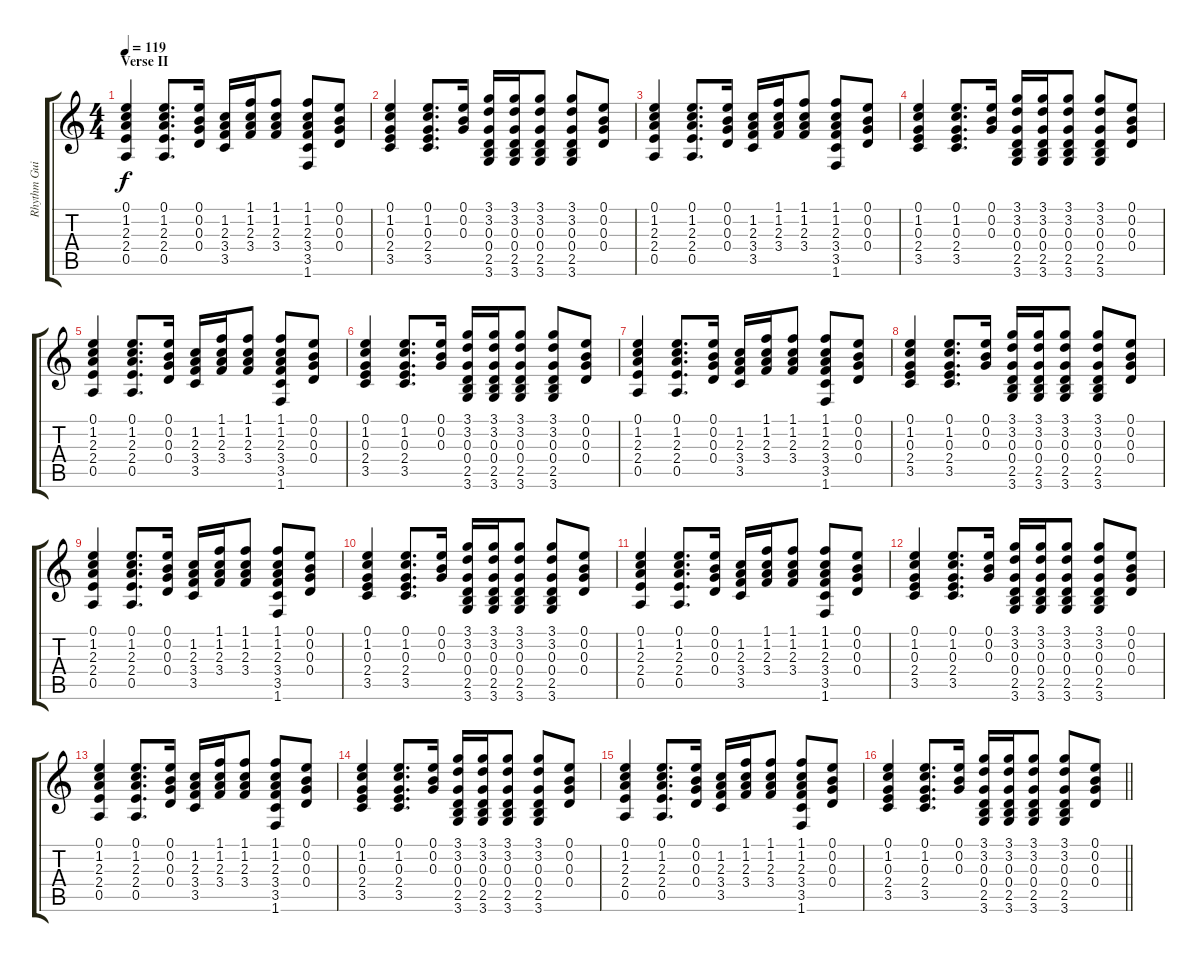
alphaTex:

\track ("Rhythm Guitar" "Rhythm Gui") {instrument acousticguitarsteel}
\staff {score tabs}
\tuning (E4 B3 G3 D3 A2 E2) {hide}
\ts (4 4)
\section ("" "Verse II")
\tempo 119
\clef g2
\ks c
(0.1 1.2 2.3 2.4 0.5).4{dy f} (0.1 1.2 2.3 2.4 0.5).8{d} (0.1 0.2 0.3 0.4).16 (1.2 2.3 3.4 3.5).16 (1.1 1.2 2.3 3.4).16 (1.1 1.2 2.3 3.4).8 (1.1 1.2 2.3 3.4 3.5 1.6).8 (0.1 0.2 0.3 0.4).8 |
(0.1 1.2 0.3 2.4 3.5).4 (0.1 1.2 0.3 2.4 3.5).8{d} (0.1 0.2 0.3).16 (3.1 3.2 0.3 0.4 2.5 3.6).16 (3.1 3.2 0.3 0.4 2.5 3.6).16 (3.1 3.2 0.3 0.4 2.5 3.6).8 (3.1 3.2 0.3 0.4 2.5 3.6).8 (0.1 0.2 0.3 0.4).8 |
(0.1 1.2 2.3 2.4 0.5).4 (0.1 1.2 2.3 2.4 0.5).8{d} (0.1 0.2 0.3 0.4).16 (1.2 2.3 3.4 3.5).16 (1.1 1.2 2.3 3.4).16 (1.1 1.2 2.3 3.4).8 (1.1 1.2 2.3 3.4 3.5 1.6).8 (0.1 0.2 0.3 0.4).8 |
(0.1 1.2 0.3 2.4 3.5).4 (0.1 1.2 0.3 2.4 3.5).8{d} (0.1 0.2 0.3).16 (3.1 3.2 0.3 0.4 2.5 3.6).16 (3.1 3.2 0.3 0.4 2.5 3.6).16 (3.1 3.2 0.3 0.4 2.5 3.6).8 (3.1 3.2 0.3 0.4 2.5 3.6).8 (0.1 0.2 0.3 0.4).8 |
(0.1 1.2 2.3 2.4 0.5).4 (0.1 1.2 2.3 2.4 0.5).8{d} (0.1 0.2 0.3 0.4).16 (1.2 2.3 3.4 3.5).16 (1.1 1.2 2.3 3.4).16 (1.1 1.2 2.3 3.4).8 (1.1 1.2 2.3 3.4 3.5 1.6).8 (0.1 0.2 0.3 0.4).8 |
(0.1 1.2 0.3 2.4 3.5).4 (0.1 1.2 0.3 2.4 3.5).8{d} (0.1 0.2 0.3).16 (3.1 3.2 0.3 0.4 2.5 3.6).16 (3.1 3.2 0.3 0.4 2.5 3.6).16 (3.1 3.2 0.3 0.4 2.5 3.6).8 (3.1 3.2 0.3 0.4 2.5 3.6).8 (0.1 0.2 0.3 0.4).8 |
(0.1 1.2 2.3 2.4 0.5).4 (0.1 1.2 2.3 2.4 0.5).8{d} (0.1 0.2 0.3 0.4).16 (1.2 2.3 3.4 3.5).16 (1.1 1.2 2.3 3.4).16 (1.1 1.2 2.3 3.4).8 (1.1 1.2 2.3 3.4 3.5 1.6).8 (0.1 0.2 0.3 0.4).8 |
(0.1 1.2 0.3 2.4 3.5).4 (0.1 1.2 0.3 2.4 3.5).8{d} (0.1 0.2 0.3).16 (3.1 3.2 0.3 0.4 2.5 3.6).16 (3.1 3.2 0.3 0.4 2.5 3.6).16 (3.1 3.2 0.3 0.4 2.5 3.6).8 (3.1 3.2 0.3 0.4 2.5 3.6).8 (0.1 0.2 0.3 0.4).8 |
(0.1 1.2 2.3 2.4 0.5).4 (0.1 1.2 2.3 2.4 0.5).8{d} (0.1 0.2 0.3 0.4).16 (1.2 2.3 3.4 3.5).16 (1.1 1.2 2.3 3.4).16 (1.1 1.2 2.3 3.4).8 (1.1 1.2 2.3 3.4 3.5 1.6).8 (0.1 0.2 0.3 0.4).8 |
(0.1 1.2 0.3 2.4 3.5).4 (0.1 1.2 0.3 2.4 3.5).8{d} (0.1 0.2 0.3).16 (3.1 3.2 0.3 0.4 2.5 3.6).16 (3.1 3.2 0.3 0.4 2.5 3.6).16 (3.1 3.2 0.3 0.4 2.5 3.6).8 (3.1 3.2 0.3 0.4 2.5 3.6).8 (0.1 0.2 0.3 0.4).8 |
(0.1 1.2 2.3 2.4 0.5).4 (0.1 1.2 2.3 2.4 0.5).8{d} (0.1 0.2 0.3 0.4).16 (1.2 2.3 3.4 3.5).16 (1.1 1.2 2.3 3.4).16 (1.1 1.2 2.3 3.4).8 (1.1 1.2 2.3 3.4 3.5 1.6).8 (0.1 0.2 0.3 0.4).8 |
(0.1 1.2 0.3 2.4 3.5).4 (0.1 1.2 0.3 2.4 3.5).8{d} (0.1 0.2 0.3).16 (3.1 3.2 0.3 0.4 2.5 3.6).16 (3.1 3.2 0.3 0.4 2.5 3.6).16 (3.1 3.2 0.3 0.4 2.5 3.6).8 (3.1 3.2 0.3 0.4 2.5 3.6).8 (0.1 0.2 0.3 0.4).8 |
(0.1 1.2 2.3 2.4 0.5).4 (0.1 1.2 2.3 2.4 0.5).8{d} (0.1 0.2 0.3 0.4).16 (1.2 2.3 3.4 3.5).16 (1.1 1.2 2.3 3.4).16 (1.1 1.2 2.3 3.4).8 (1.1 1.2 2.3 3.4 3.5 1.6).8 (0.1 0.2 0.3 0.4).8 |
(0.1 1.2 0.3 2.4 3.5).4 (0.1 1.2 0.3 2.4 3.5).8{d} (0.1 0.2 0.3).16 (3.1 3.2 0.3 0.4 2.5 3.6).16 (3.1 3.2 0.3 0.4 2.5 3.6).16 (3.1 3.2 0.3 0.4 2.5 3.6).8 (3.1 3.2 0.3 0.4 2.5 3.6).8 (0.1 0.2 0.3 0.4).8 |
(0.1 1.2 2.3 2.4 0.5).4 (0.1 1.2 2.3 2.4 0.5).8{d} (0.1 0.2 0.3 0.4).16 (1.2 2.3 3.4 3.5).16 (1.1 1.2 2.3 3.4).16 (1.1 1.2 2.3 3.4).8 (1.1 1.2 2.3 3.4 3.5 1.6).8 (0.1 0.2 0.3 0.4).8 |
\barLineRight lightlight
(0.1 1.2 0.3 2.4 3.5).4 (0.1 1.2 0.3 2.4 3.5).8{d} (0.1 0.2 0.3).16 (3.1 3.2 0.3 0.4 2.5 3.6).16 (3.1 3.2 0.3 0.4 2.5 3.6).16 (3.1 3.2 0.3 0.4 2.5 3.6).8 (3.1 3.2 0.3 0.4 2.5 3.6).8 (0.1 0.2 0.3 0.4).8
